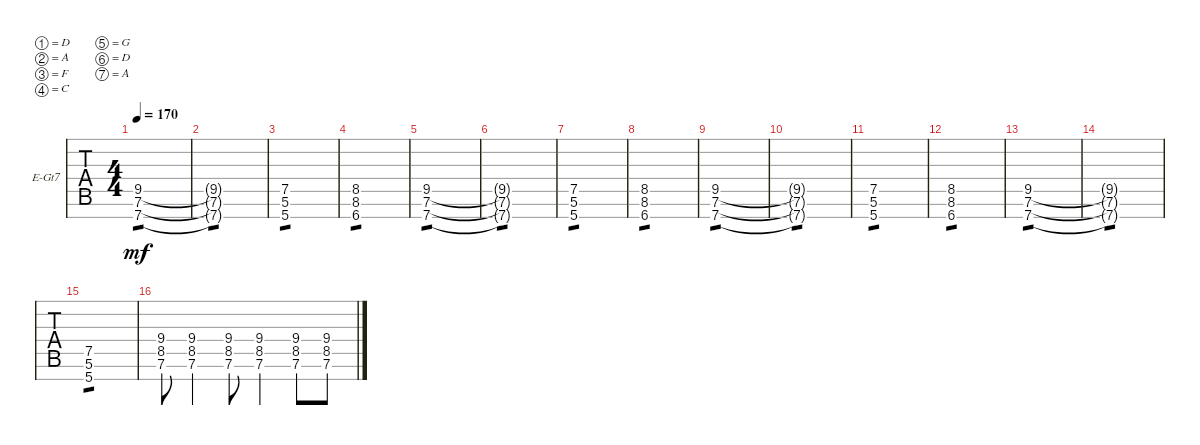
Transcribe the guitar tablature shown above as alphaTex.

\defaultSystemsLayout 4
\bracketExtendMode groupsimilarinstruments
\firstSystemTrackNameOrientation horizontal
\otherSystemsTrackNameOrientation horizontal
\track ("Head" "E-Gt7") {instrument distortionguitar}
\staff {tabs}
\tuning (D4 A3 F3 C3 G2 D2 A1)
\ts (4 4)
\tempo 170
\clef g2
\ks c
(9.5 7.6 7.7).1{tp 1 dy mf} |
(7.6{t} 9.5{t} 7.7{t}).1{tp 1} |
(5.6 7.5 5.7).1{tp 1} |
(6.7 8.6 8.5).1{tp 1} |
(9.5 7.6 7.7).1{tp 1} |
(7.6{t} 9.5{t} 7.7{t}).1{tp 1} |
(5.6 7.5 5.7).1{tp 1} |
(6.7 8.6 8.5).1{tp 1} |
(9.5 7.6 7.7).1{tp 1} |
(7.6{t} 9.5{t} 7.7{t}).1{tp 1} |
(5.6 7.5 5.7).1{tp 1} |
(6.7 8.6 8.5).1{tp 1} |
(9.5 7.6 7.7).1{tp 1} |
(7.6{t} 9.5{t} 7.7{t}).1{tp 1} |
(5.6 7.5 5.7).1{tp 1} |
(7.6 8.5 9.4).8 (9.4 8.5 7.6).4 (9.4 8.5 7.6).8 (9.4 8.5 7.6).4 (9.4 8.5 7.6).8 (9.4 8.5 7.6).8
